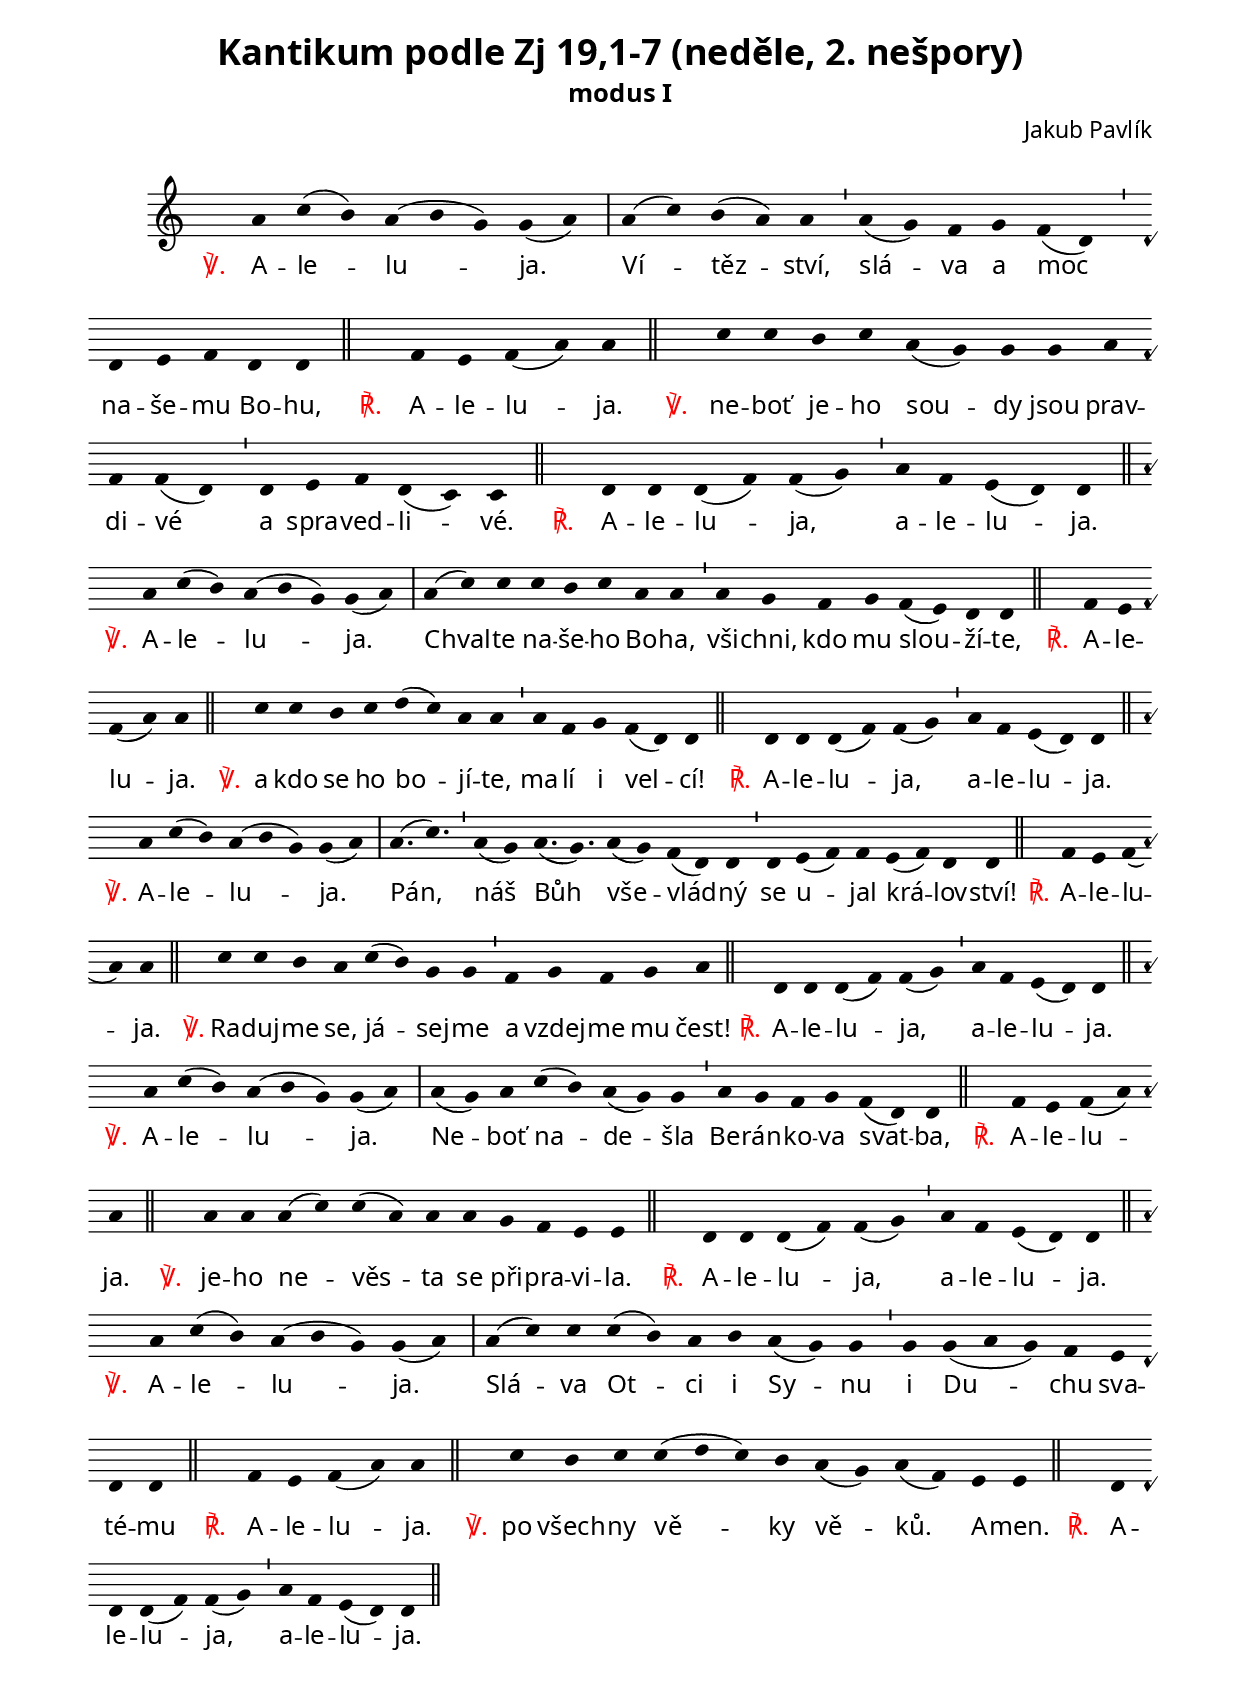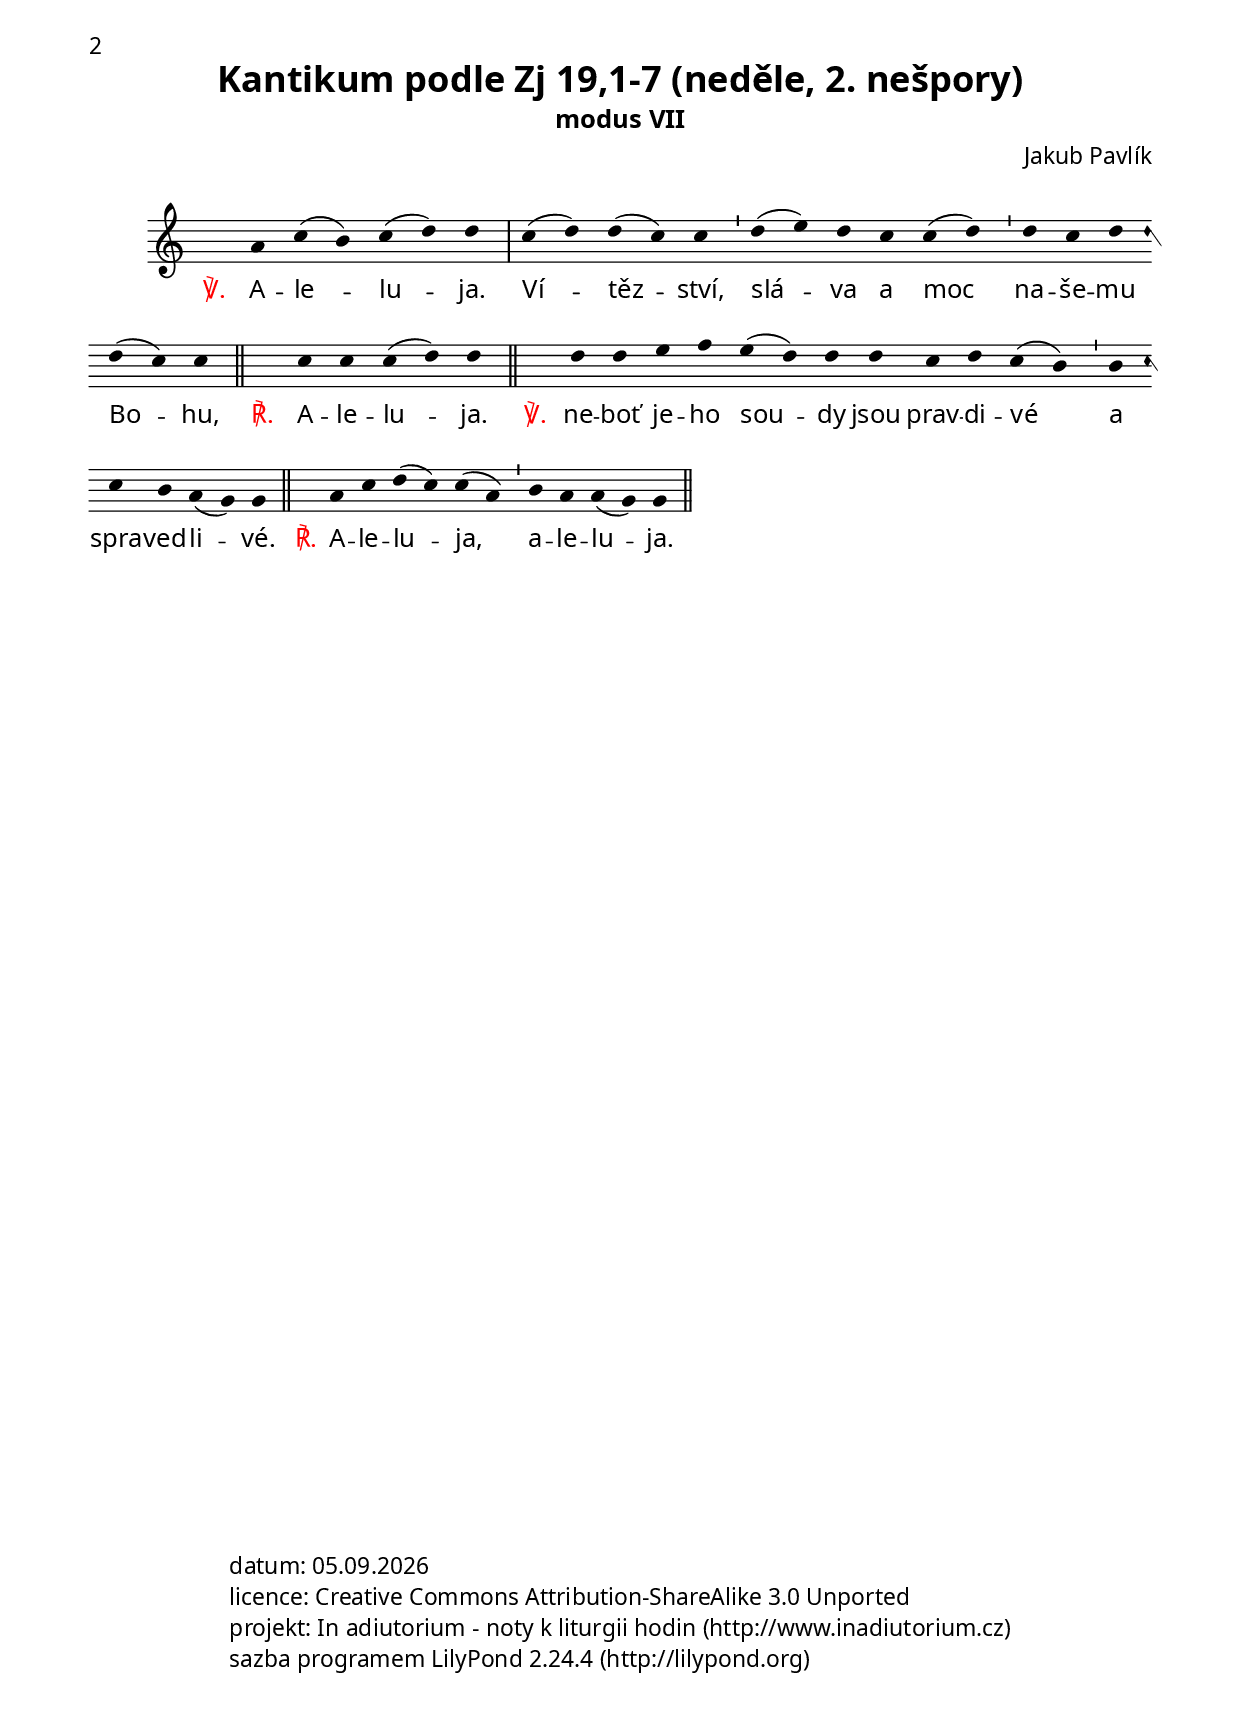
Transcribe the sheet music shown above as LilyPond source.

\version "2.15.37"

\header {
  title = "Kantikum podle Zj 19,1-7 (neděle, 2. nešpory)"
  composer = "Jakub Pavlík"
}

\include "spolecne.ly"

% melodie aleluja
mal = { \bar "||" \neviditelna f f f d c \bar "||" \break }
malal = { \bar "||" \neviditelna a a a( g) g f \breathe d f( g) g f \bar "||" \break }
% text aleluja
ial = \lyricmode { A -- le -- lu -- ja. }
al = \lyricmode { \Response A -- le -- lu -- ja. }
alal = \lyricmode { \Response A -- le -- lu -- ja, a -- le -- lu -- ja. }

kantikumZjXIXtext = \lyricmode {
  \Verse \ial
  Ví -- těz -- ství, slá -- va a moc na -- še -- mu Bo -- hu,
  \al
  \Verse ne -- boť je -- ho sou -- dy jsou prav -- di -- vé a spra -- ved -- li -- vé.
  \alal
  
  \Verse \ial
  Chval -- te na -- še -- ho Bo -- ha, vši -- chni, kdo mu slou -- ží -- te,
  \al
  \Verse a kdo se ho bo -- jí -- te, ma -- lí i vel -- cí!
  \alal
  
  \Verse \ial
  Pán, náš Bůh vše -- vlád -- ný se u -- jal krá -- lov -- ství!
  \al
  \Verse Ra -- duj -- me se, já -- sej -- me a vzdej -- me mu čest!
  \alal

  \Verse \ial
  Ne -- boť na -- de -- šla Be -- rán -- ko -- va svat -- ba,
  \al
  \Verse je -- ho ne -- věs -- ta se při -- pra -- vi -- la.
  \alal
  
  \Verse \ial
  Slá -- va Ot -- ci i Sy -- nu i Du -- chu sva -- té -- mu
  \al
  \Verse po všech -- ny vě -- ky vě -- ků. A -- men.
  \alal
}

modIial = \relative c'' { \neviditelna a a4 c( b) a( b g) g( a) \barMax }
modIal = \relative c' { \neviditelna f f4 e f( a) a \barFinalis }
modIalal = \relative c' { \neviditelna d d4 d d( f) f( g) \barMin a f e( d) d \barFinalis \break }

\bookpart {
  \header {
    subtitle = "modus I"
  }
  
  \score {
    \relative c'' {
      \choralniRezim
      
      % Vitezstvi
      \modIial 
      a4( c) b( a) a \barMin a( g) f g f( d) \barMin d e f d d \barFinalis
      \modIal 
      \neviditelna a
      c'4 c b c a( g) g g a f f( d) \barMin d e f d( c) c \barFinalis
      \modIalal
      
      % Chvalte naseho Boha
      \modIial
      a'4( c) c c b c a a \barMin a g f g f( e) d d \barFinalis
      \modIal
      \neviditelna a
      c'4 c b c d( c) a a \barMin a f g f( d) d \barFinalis
      \modIalal
      
      % Pan, nas Buh
      \modIial
      a'4.( c) \barMin a4( g) a4.( g) a4( g) f( d) d \barMin d e( f) f e( f) d d \barFinalis
      \modIal
      \neviditelna a
      c'4 c b a c( b) g g \barMin f g f g a \barFinalis
      \modIalal
      
      % Nebot nadesla
      \modIial
      a4( g) a c( b) a( g) g \barMin a g f g f( d) d \barFinalis
      \modIal
      \neviditelna a
      a'4 a a( c) c( a) a a g f e e \barFinalis
      \modIalal
      
      % Slava
      \modIial
      a4( c) c c( b) a b a( g) g \barMin g g( a g) f e d d \barFinalis
      \modIal
      \neviditelna a
      c'4 b c c( d c) b a( g) a( f) e e \barFinalis
      \modIalal
    }
    \addlyrics {
      \kantikumZjXIXtext
    }
  }
}

modVIIial = \relative c'' { \neviditelna c a c( b) c( d) d \barMax }
modVIIal = \relative c'' { \neviditelna d c c c( d) d \barFinalis }
modVIIalal = \relative c'' { \neviditelna c a c d( c) c( a) \barMin b a a( g) g  \barFinalis \break }

\bookpart {
  \header {
    subtitle = "modus VII"
  }
  
  \score {
    \relative c'' {
      \choralniRezim
      
      % Vitezstvi
      \modVIIial
      c( d) d( c) c \barMin d( e) d c c( d) \barMin d c d d( c) c \barFinalis
      \modVIIal
      \neviditelna c
      d d e f e( d) d d c d c( b) \barMin b c b a( g) g \barFinalis
      \modVIIalal
    }
    \addlyrics {
      \kantikumZjXIXtext
    }
  }
}